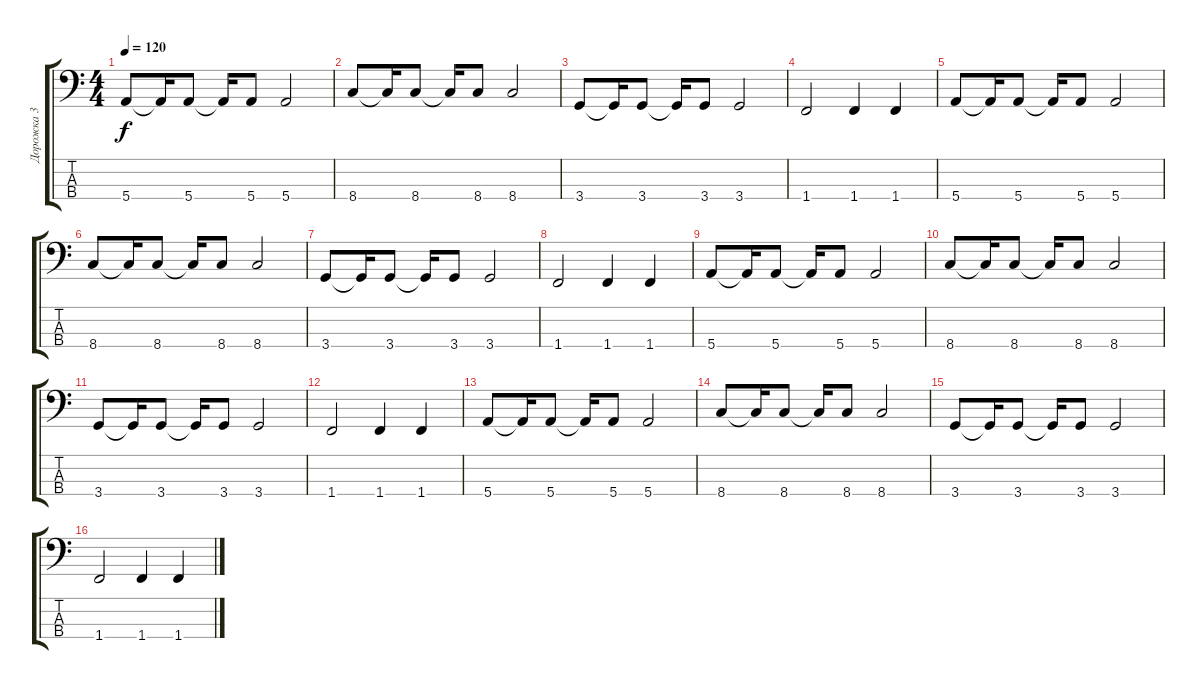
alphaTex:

\track ("Дорожка 3" "Дорожка 3") {instrument electricbassfinger}
\staff {score tabs}
\tuning (G2 D2 A1 E1) {hide}
\ts (4 4)
\tempo 120
\clef f4
\ks c
5.4.8{dy f} 5.4{t}.16 5.4.8 5.4{t}.16 5.4.8 5.4.2 |
8.4.8 8.4{t}.16 8.4.8 8.4{t}.16 8.4.8 8.4.2 |
3.4.8 3.4{t}.16 3.4.8 3.4{t}.16 3.4.8 3.4.2 |
1.4.2 1.4.4 1.4.4 |
5.4.8 5.4{t}.16 5.4.8 5.4{t}.16 5.4.8 5.4.2 |
8.4.8 8.4{t}.16 8.4.8 8.4{t}.16 8.4.8 8.4.2 |
3.4.8 3.4{t}.16 3.4.8 3.4{t}.16 3.4.8 3.4.2 |
1.4.2 1.4.4 1.4.4 |
5.4.8 5.4{t}.16 5.4.8 5.4{t}.16 5.4.8 5.4.2 |
8.4.8 8.4{t}.16 8.4.8 8.4{t}.16 8.4.8 8.4.2 |
3.4.8 3.4{t}.16 3.4.8 3.4{t}.16 3.4.8 3.4.2 |
1.4.2 1.4.4 1.4.4 |
5.4.8 5.4{t}.16 5.4.8 5.4{t}.16 5.4.8 5.4.2 |
8.4.8 8.4{t}.16 8.4.8 8.4{t}.16 8.4.8 8.4.2 |
3.4.8 3.4{t}.16 3.4.8 3.4{t}.16 3.4.8 3.4.2 |
1.4.2 1.4.4 1.4.4
